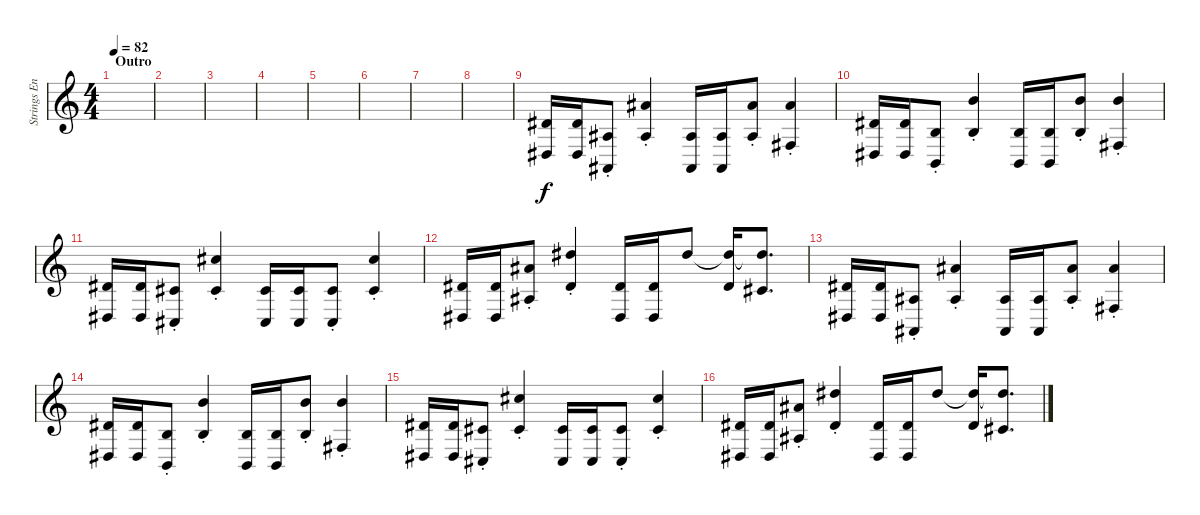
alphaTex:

\track ("Strings Ensemble 2" "Strings En") {instrument stringensemble1}
\staff {score}
\tuning (Eb4 Bb3 Gb3 Db3 Ab2 Eb2) {hide}
\ts (4 4)
\section ("" "Outro")
\tempo 82
\clef g2
\ks c
|
|
|
|
|
|
|
|
(5.2 2.4).16{volume 13} (5.2 2.4).16 (4.3{st} 2.5{st}).8 (7.1{st} 4.3{st}).4 (4.3 2.5).16 (4.3 2.5).16 (7.1{st} 4.3{st}).8 (7.1{st} 5.4{st}).4 |
(5.2 2.4).16 (5.2 2.4).16 (5.3{st} 3.5{st}).8 (8.1{st} 5.3{st}).4 (5.3 3.5).16 (5.3 3.5).16 (8.1{st} 5.3{st}).8 (8.1{st} 5.4{st}).4 |
(9.3 7.5).16 (9.3 7.5).16 (7.3{st} 5.5{st}).8 (10.1{st} 7.3{st}).4 (7.3 5.5).16 (7.3 5.5).16 (7.3{st} 5.5{st}).8 (10.1{st} 7.3{st}).4 |
(9.3 7.5).16 (9.3 7.5).16 (12.2{st} 9.4{st}).8 (12.1{st} 9.3{st}).4 (9.3 7.5).16 (9.3 7.5).16 12.1.8 (12.1{t} 9.3).16 (12.1{t} 7.3).8{d} |
(5.2 2.4).16 (5.2 2.4).16 (4.3{st} 2.5{st}).8 (7.1{st} 4.3{st}).4 (4.3 2.5).16 (4.3 2.5).16 (7.1{st} 4.3{st}).8 (7.1{st} 5.4{st}).4 |
(5.2 2.4).16 (5.2 2.4).16 (5.3{st} 3.5{st}).8 (8.1{st} 5.3{st}).4 (5.3 3.5).16 (5.3 3.5).16 (8.1{st} 5.3{st}).8 (8.1{st} 5.4{st}).4 |
(9.3 7.5).16 (9.3 7.5).16 (7.3{st} 5.5{st}).8 (10.1{st} 7.3{st}).4 (7.3 5.5).16 (7.3 5.5).16 (7.3{st} 5.5{st}).8 (10.1{st} 7.3{st}).4 |
(9.3 7.5).16 (9.3 7.5).16 (12.2{st} 9.4{st}).8 (12.1{st} 9.3{st}).4 (9.3 7.5).16 (9.3 7.5).16 12.1.8 (12.1{t} 9.3).16 (12.1{t} 7.3).8{d}
